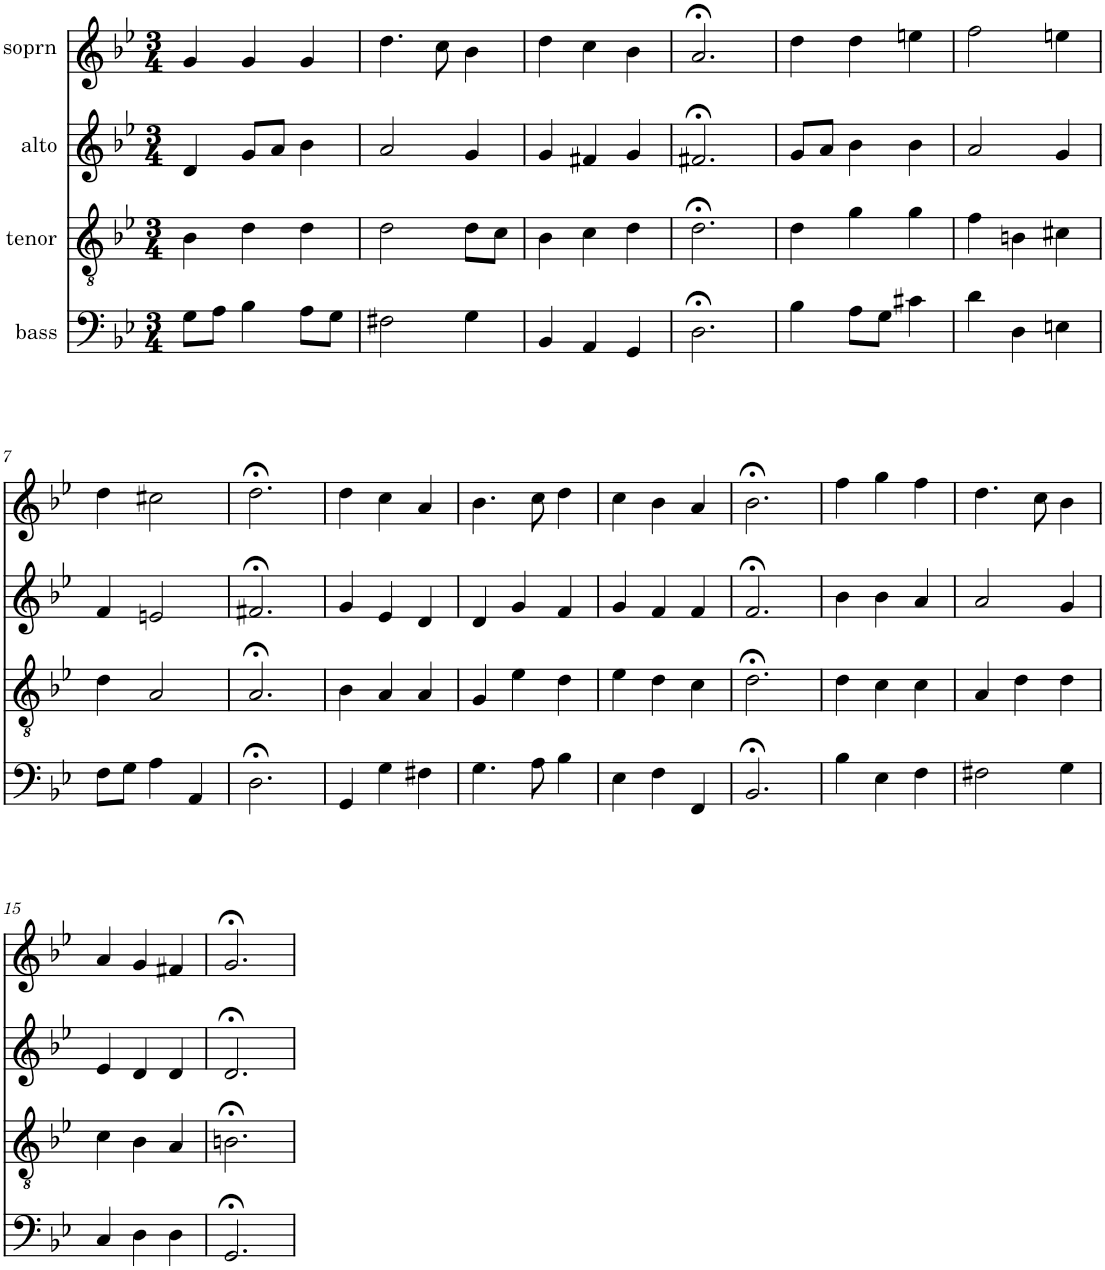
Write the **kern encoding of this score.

**kern	**kern	**kern	**kern
*part4	*part3	*part2	*part1
*staff4	*staff3	*staff2	*staff1
*I"bass	*I"tenor	*I"alto	*I"soprn
*clefF4	*clefGv2	*clefG2	*clefG2
*k[b-e-]	*k[b-e-]	*k[b-e-]	*k[b-e-]
*g:	*g:	*g:	*g:
*M3/4	*M3/4	*M3/4	*M3/4
=1	=1	=1	=1
8G\L	4B-\	4d/	4g/
8A\J	.	.	.
4B-\	4d\	8g/L	4g/
.	.	8a/J	.
8A\L	4d\	4b-\	4g/
8G\J	.	.	.
=2	=2	=2	=2
2F#X\	2d\	2a/	4.dd\
.	.	.	8cc\
4G\	8d\L	4g/	4b-\
.	8c\J	.	.
=3	=3	=3	=3
4BB-/	4B-\	4g/	4dd\
4AA/	4c\	4f#X/	4cc\
4GG/	4d\	4g/	4b-\
=4	=4	=4	=4
2.D;<\	2.d;<\	2.f#X;</	2.a;</
=5	=5	=5	=5
4B-\	4d\	8g/L	4dd\
.	.	8a/J	.
8A\L	4g\	4b-\	4dd\
8G\J	.	.	.
4c#X\	4g\	4b-\	4een\
=6	=6	=6	=6
4d\	4f\	2a/	2ff\
4D\	4Bn\	.	.
4En\	4c#X\	4g/	4een\
!!LO:LB:g=z
=7	=7	=7	=7
8F\L	4d\	4f/	4dd\
8G\J	.	.	.
4A\	2A/	2en/	2cc#X\
4AA/	.	.	.
=8	=8	=8	=8
2.D;<\	2.A;</	2.f#X;</	2.dd;<\
=9	=9	=9	=9
4GG/	4B-\	4g/	4dd\
4G\	4A/	4e-/	4cc\
4F#X\	4A/	4d/	4a/
=10	=10	=10	=10
4.G\	4G/	4d/	4.b-\
.	4e-\	4g/	.
8A\	.	.	8cc\
4B-\	4d\	4f/	4dd\
=11	=11	=11	=11
4E-\	4e-\	4g/	4cc\
4F\	4d\	4f/	4b-\
4FF/	4c\	4f/	4a/
=12	=12	=12	=12
2.BB-;</	2.d;<\	2.f;</	2.b-;<\
=13	=13	=13	=13
4B-\	4d\	4b-\	4ff\
4E-\	4c\	4b-\	4gg\
4F\	4c\	4a/	4ff\
=14	=14	=14	=14
2F#X\	4A/	2a/	4.dd\
.	4d\	.	.
.	.	.	8cc\
4G\	4d\	4g/	4b-\
!!LO:LB:g=z
=15	=15	=15	=15
4C/	4c\	4e-/	4a/
4D\	4B-\	4d/	4g/
4D\	4A/	4d/	4f#X/
=16	=16	=16	=16
2.GG;</	2.Bn;<\	2.d;</	2.g;</
=	=	=	=
*-	*-	*-	*-
